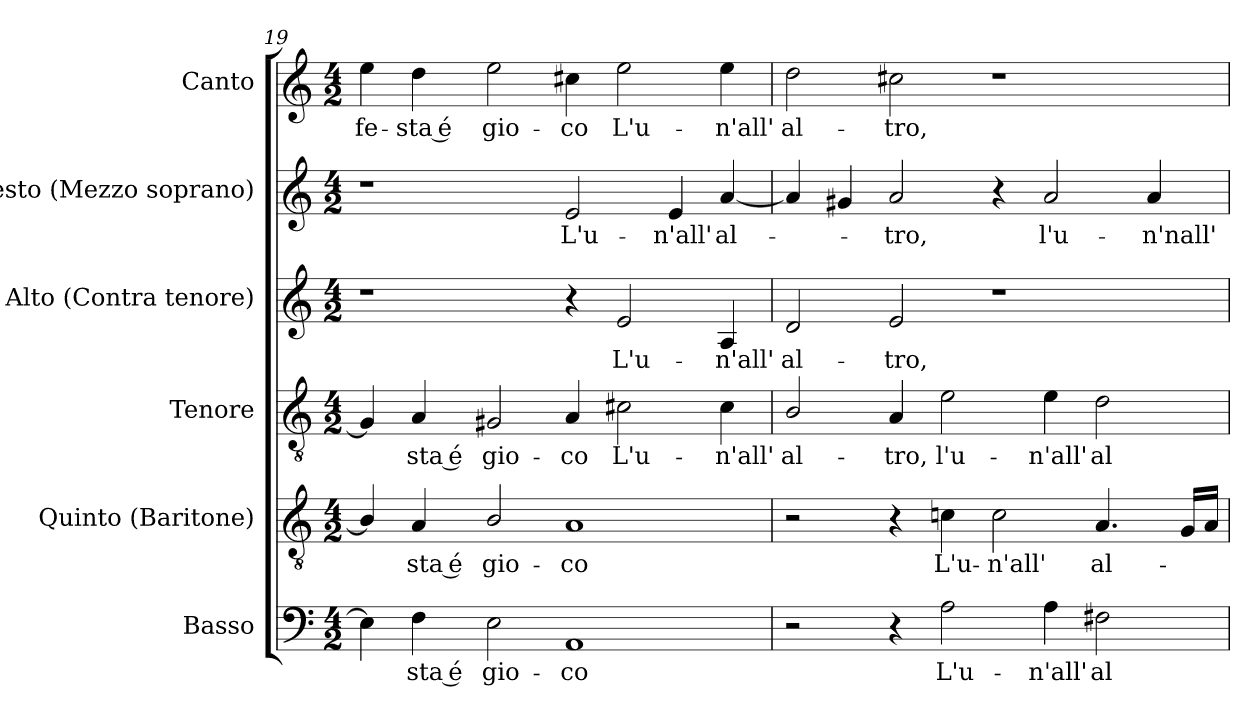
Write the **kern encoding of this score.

**kern	**text	**kern	**text	**kern	**text	**kern	**text	**kern	**text	**kern	**text
*part6	*part6	*part5	*part5	*part4	*part4	*part3	*part3	*part2	*part2	*part1	*part1
*staff6	*staff6	*staff5	*staff5	*staff4	*staff4	*staff3	*staff3	*staff2	*staff2	*staff1	*staff1
*I"Basso	*	*I"Quinto (Baritone)	*	*I"Tenore	*	*I"Alto (Contra tenore)	*	*I"Sesto (Mezzo soprano)	*	*I"Canto	*
*I'B.	*	*	*	*I'T.	*	*I'A.	*	*	*	*I'C.	*
*clefF4	*	*clefGv2	*	*clefGv2	*	*clefG2	*	*clefG2	*	*clefG2	*
*	*	*ITrd7c12	*	*ITrd7c12	*	*	*	*	*	*	*
*k[]	*	*k[]	*	*k[]	*	*k[]	*	*k[]	*	*k[]	*
*M4/2	*	*M4/2	*	*M4/2	*	*M4/2	*	*M4/2	*	*M4/2	*
=19	=19	=19	=19	=19	=19	=19	=19	=19	=19	=19	=19
!	!	!	!	!	!	!	!	!	!	!	!LO:LY:b:color=#000000
4Ei\]	.	4BBi/]	.	4GG#i/]	.	1r	.	1r	.	4eei\	fe-
!	!LO:LY:b:color=#000000	!	!	!	!	!	!	!	!	!	!
!	!	!	!LO:LY:b:color=#000000	!	!	!	!	!	!	!	!
!	!	!	!	!	!LO:LY:b:color=#000000	!	!	!	!	!	!
!	!	!	!	!	!	!	!	!	!	!	!LO:LY:b:color=#000000
4Fi\	-sta é	4AAi/	-sta é	4AAi/	-sta é	.	.	.	.	4ddi\	-sta é
!	!LO:LY:b:color=#000000	!	!	!	!	!	!	!	!	!	!
!	!	!	!LO:LY:b:color=#000000	!	!	!	!	!	!	!	!
!	!	!	!	!	!LO:LY:b:color=#000000	!	!	!	!	!	!
!	!	!	!	!	!	!	!	!	!	!	!LO:LY:b:color=#000000
2Ei\	gio-	2BBi/	gio-	2GG#Xi/	gio-	.	.	.	.	2eei\	gio-
!	!LO:LY:b:color=#000000	!	!	!	!	!	!	!	!	!	!
!	!	!	!LO:LY:b:color=#000000	!	!	!	!	!	!	!	!
!	!	!	!	!	!LO:LY:b:color=#000000	!	!	!	!	!	!
!	!	!	!	!	!	!	!	!	!LO:LY:b:color=#000000	!	!
!	!	!	!	!	!	!	!	!	!	!	!LO:LY:b:color=#000000
1AAi	-co	1AAi	-co	4AAi/	-co	4r	.	2ei/	L'u-	4cc#Xi\	-co
!	!	!	!	!	!LO:LY:b:color=#000000	!	!	!	!	!	!
!	!	!	!	!	!	!	!LO:LY:b:color=#000000	!	!	!	!
!	!	!	!	!	!	!	!	!	!	!	!LO:LY:b:color=#000000
.	.	.	.	2C#Xi\	L'u-	2ei/	L'u-	.	.	2eei\	L'u-
!	!	!	!	!	!	!	!	!	!LO:LY:b:color=#000000	!	!
.	.	.	.	.	.	.	.	4ei/	-n'all'	.	.
!	!	!	!	!	!LO:LY:b:color=#000000	!	!	!	!	!	!
!	!	!	!	!	!	!	!LO:LY:b:color=#000000	!	!	!	!
!	!	!	!	!	!	!	!	!	!LO:LY:b:color=#000000	!	!
!	!	!	!	!	!	!	!	!	!	!	!LO:LY:b:color=#000000
.	.	.	.	4C#i\	-n'all'	4Ai/	-n'all'	[4ai/	al-	4eei\	-n'all'
=20	=20	=20	=20	=20	=20	=20	=20	=20	=20	=20	=20
!	!	!	!	!	!LO:LY:b:color=#000000	!	!	!	!	!	!
!	!	!	!	!	!	!	!LO:LY:b:color=#000000	!	!	!	!
!	!	!	!	!	!	!	!	!	!	!	!LO:LY:b:color=#000000
2r	.	2r	.	2BBi/	al-	2di/	al-	4ai/]	.	2ddi\	al-
.	.	.	.	.	.	.	.	4g#Xi/	.	.	.
!	!	!	!	!	!LO:LY:b:color=#000000	!	!	!	!	!	!
!	!	!	!	!	!	!	!LO:LY:b:color=#000000	!	!	!	!
!	!	!	!	!	!	!	!	!	!LO:LY:b:color=#000000	!	!
!	!	!	!	!	!	!	!	!	!	!	!LO:LY:b:color=#000000
4r	.	4r	.	4AAi/	-tro,	2ei/	-tro,	2ai/	-tro,	2cc#Xi\	-tro,
!	!LO:LY:b:color=#000000	!	!	!	!	!	!	!	!	!	!
!	!	!	!LO:LY:b:color=#000000	!	!	!	!	!	!	!	!
!	!	!	!	!	!LO:LY:b:color=#000000	!	!	!	!	!	!
2Ai\	L'u-	4Cni\	L'u-	2Ei\	l'u-	.	.	.	.	.	.
!	!	!	!LO:LY:b:color=#000000	!	!	!	!	!	!	!	!
.	.	2Ci\	-n'all'	.	.	1r	.	4r	.	1r	.
!	!LO:LY:b:color=#000000	!	!	!	!	!	!	!	!	!	!
!	!	!	!	!	!LO:LY:b:color=#000000	!	!	!	!	!	!
!	!	!	!	!	!	!	!	!	!LO:LY:b:color=#000000	!	!
4Ai\	-n'all'	.	.	4Ei\	-n'all'	.	.	2ai/	l'u-	.	.
!	!LO:LY:b:color=#000000	!	!	!	!	!	!	!	!	!	!
!	!	!	!LO:LY:b:color=#000000	!	!	!	!	!	!	!	!
!	!	!	!	!	!LO:LY:b:color=#000000	!	!	!	!	!	!
2F#Xi\	al-	4.AAi/	al-	2Di\	al-	.	.	.	.	.	.
!	!	!	!	!	!	!	!	!	!LO:LY:b:color=#000000	!	!
.	.	.	.	.	.	.	.	4ai/	-n'nall'	.	.
.	.	16GGi/LL	.	.	.	.	.	.	.	.	.
.	.	16AAi/JJ	.	.	.	.	.	.	.	.	.
=	=	=	=	=	=	=	=	=	=	=	=
*-	*-	*-	*-	*-	*-	*-	*-	*-	*-	*-	*-
